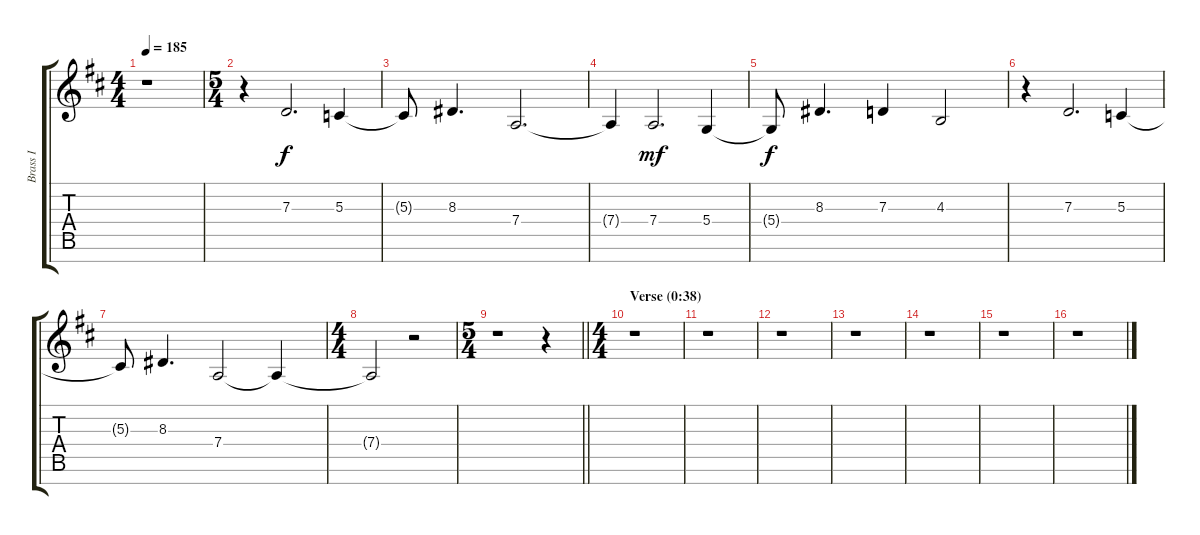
\track ("Brass I" "Brass I") {instrument trombone}
\staff {score tabs}
\tuning (E4 B3 G3 D3 A2 E2 B1) {hide}
\ts (4 4)
\tempo 185
\clef g2
\ks bminor
r.1{dy f} |
\ts (5 4)
r.4 7.3.2{d volume 12} 5.3.4 |
5.3{t}.8 8.3.4{d} 7.4.2{d} |
7.4{t}.4 7.4.2{d dy mf} 5.4.4 |
5.4{t}.8{dy f} 8.3.4{d} 7.3.4 4.3.2 |
r.4 7.3.2{d} 5.3.4 |
5.3{t}.8 8.3.4{d} 7.4.2 7.4{t}.4{volume 5} |
\ts (4 4)
7.4{t}.2 r.2 |
\ts (5 4)
\barLineRight lightlight
r.1 r.4 |
\ts (4 4)
\section ("" "Verse (0:38)")
r.1 |
r.1 |
r.1 |
r.1 |
r.1 |
r.1 |
r.1
